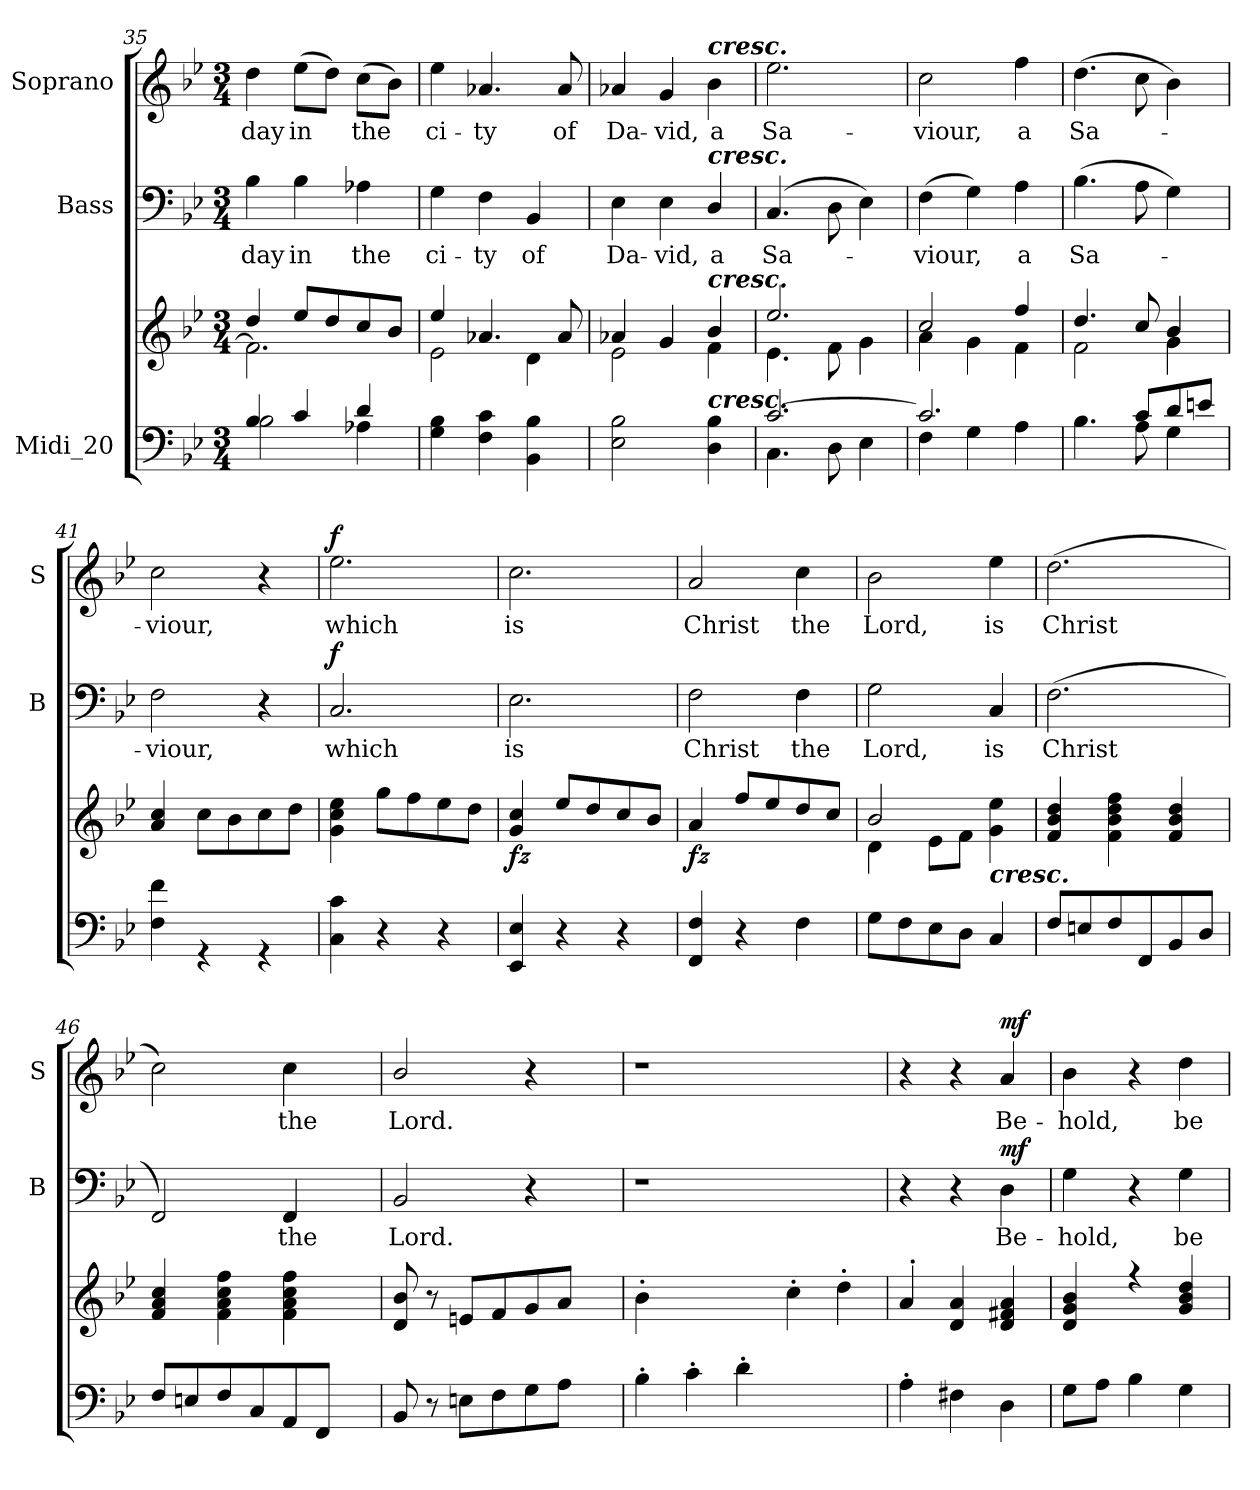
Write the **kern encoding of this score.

**kern	**kern	**dynam	**kern	**text	**dynam	**kern	**text	**dynam
*part3	*part3	*part3	*part2	*part2	*part2	*part1	*part1	*part1
*staff4	*staff3	*staff3/4	*staff2	*staff2	*staff2	*staff1	*staff1	*staff1
*I"Midi_20	*	*	*I"Bass	*	*	*I"Soprano	*	*
*	*	*	*I'B	*	*	*I'S	*	*
*clefF4	*clefG2	*	*clefF4	*	*	*clefG2	*	*
*k[b-e-]	*k[b-e-]	*	*k[b-e-]	*	*	*k[b-e-]	*	*
*B-:	*B-:	*	*B-:	*	*	*B-:	*	*
*M3/4	*M3/4	*	*M3/4	*	*	*M3/4	*	*
=35	=35	=35	=35	=35	=35	=35	=35	=35
*^	*^	*	*	*	*	*	*	*
!	!	!	!	!	!	!LO:LY:b	!	!	!LO:LY:b	!
4B-/	2B-\	4dd/	2.f\]	.	4B-	day	.	4dd	day	.
!	!	!	!	!	!	!LO:LY:b	!	!	!LO:LY:b	!
4c/	.	8ee-/L	.	.	4B-	in	.	(>8ee-L	in	.
.	.	8dd/	.	.	.	.	.	8ddJ)	.	.
!	!	!	!	!	!	!LO:LY:b	!	!	!LO:LY:b	!
4d/	4A-X\	8cc/	.	.	4A-X	the	.	(>8ccL	the	.
.	.	8b-/J	.	.	.	.	.	8b-J)	.	.
!!LO:LB:g=z
=36	=36	=36	=36	=36	=36	=36	=36	=36	=36	=36
!	!	!	!	!	!	!LO:LY:b	!	!	!LO:LY:b	!
2ryy	4G\ 4B-\	4ee-/	2e-\	.	4G	ci-	.	4ee-	ci-	.
!	!	!	!	!	!	!LO:LY:b	!	!	!LO:LY:b	!
.	4F\ 4c\	4.a-X/	.	.	4F	-ty	.	4.a-X	-ty	.
!	!	!	!	!	!	!LO:LY:b	!	!	!	!
8ryy	4BB-\ 4B-\	.	4d\	.	4BB-	of	.	.	.	.
!	!	!	!	!	!	!	!	!	!LO:LY:b	!
8ryy	.	8a-/	.	.	.	.	.	8a-	of	.
=37	=37	=37	=37	=37	=37	=37	=37	=37	=37	=37
!	!	!	!	!	!	!LO:LY:b	!	!	!LO:LY:b	!
2.ryy	2E-\ 2B-\	4a-X/	2e-\	.	4E-	Da-	.	4a-X	Da-	.
!	!	!	!	!	!	!LO:LY:b	!	!	!LO:LY:b	!
.	.	4g/	.	.	4E-	-vid,	.	4g	-vid,	.
!	!	!	!	!	!	!	!	!LO:TX:a:Bi:t=cresc.	!	!
!	!	!	!	!	!LO:TX:a:Bi:t=cresc.	!	!	!	!	!
!	!	!LO:TX:a:Bi:t=cresc.	!	!	!	!	!	!	!	!
!	!LO:TX:a:Bi:t=cresc.	!	!	!	!	!	!	!	!	!
!	!	!	!	!	!	!LO:LY:b	!	!	!LO:LY:b	!
.	4D\ 4B-\	4b-/	4f\	.	4D/	a	.	4b-	a	.
=38	=38	=38	=38	=38	=38	=38	=38	=38	=38	=38
!	!	!	!	!	!	!LO:LY:b	!	!	!LO:LY:b	!
[2.c/	4.C\	2.ee-/	4.e-\	.	(>4.C	Sa-	.	2.ee-	Sa-	.
.	8D\	.	8f\	.	8D	.	.	.	.	.
.	4E-\	.	4g\	.	4E-)	.	.	.	.	.
=39	=39	=39	=39	=39	=39	=39	=39	=39	=39	=39
!	!	!	!	!	!	!LO:LY:b	!	!	!LO:LY:b	!
2.c/]	4F\	2cc/	4a\	.	(>4F	viour,	.	2cc	-viour,	.
.	4G\	.	4g\	.	4G)	.	.	.	.	.
!	!	!	!	!	!	!LO:LY:b	!	!	!LO:LY:b	!
.	4A\	4ff/	4f\	.	4A	a	.	4ff	a	.
=40	=40	=40	=40	=40	=40	=40	=40	=40	=40	=40
!	!	!	!	!	!	!LO:LY:b	!	!	!LO:LY:b	!
4.ryy	4.B-\	4.dd/	2f\	.	(>4.B-	Sa-	.	(>4.dd	Sa-	.
8c/L	8A\	8cc/	.	.	8A	.	.	8cc	.	.
8d/	4G\	4b-/	4g\	.	4G)	.	.	4b-)	.	.
8en/J	.	.	.	.	.	.	.	.	.	.
=41	=41	=41	=41	=41	=41	=41	=41	=41	=41	=41
!	!	!	!	!	!	!LO:LY:b	!	!	!LO:LY:b	!
2.ryy	4F\ 4f\	4a/ 4cc/	4ryy	.	2F	viour,	.	2cc	-viour,	.
.	4r	2ryy	8cc\L	.	.	.	.	.	.	.
.	.	.	8b-\	.	.	.	.	.	.	.
.	4r	.	8cc\	.	4r	.	.	4r	.	.
.	.	.	8dd\J	.	.	.	.	.	.	.
=42	=42	=42	=42	=42	=42	=42	=42	=42	=42	=42
!	!	!	!	!LO:DY:b=2	!	!LO:LY:b	!	!	!LO:LY:b	!
!	!	!	!	!LO:DY:n=1:b	!	!	!LO:DY:b	!	!	!LO:DY:b
2ryy	4C\ 4c\	2.ryy	4g\ 4cc\ 4ee-\	fz fz	2.C	which	f	2.ee-	which	f
.	4r	.	8gg\L	.	.	.	.	.	.	.
.	.	.	8ff\	.	.	.	.	.	.	.
8ryy	4r	.	8ee-\	.	.	.	.	.	.	.
8ryy	.	.	8dd\J	.	.	.	.	.	.	.
*v	*v	*	*	*	*	*	*	*	*	*
!!LO:LB:g=z
=43	=43	=43	=43	=43	=43	=43	=43	=43	=43
!	!	!	!LO:DY:b	!	!LO:LY:b	!	!	!LO:LY:b	!
4EE- 4E-	4g 4cc	2.ryy	fz	2.E-	is	.	2.cc	is	.
4r	8ee-L	.	.	.	.	.	.	.	.
.	8dd	.	.	.	.	.	.	.	.
4r	8cc	.	.	.	.	.	.	.	.
.	8b-J	.	.	.	.	.	.	.	.
=44	=44	=44	=44	=44	=44	=44	=44	=44	=44
!	!	!	!LO:DY:b	!	!LO:LY:b	!	!	!LO:LY:b	!
4FF 4F	4a	2.ryy	fz	2F	Christ	.	2a	Christ	.
4r	8ffL	.	.	.	.	.	.	.	.
.	8ee-	.	.	.	.	.	.	.	.
!	!	!	!	!	!LO:LY:b	!	!	!LO:LY:b	!
4F	8dd	.	.	4F	the	.	4cc	the	.
.	8ccJ	.	.	.	.	.	.	.	.
=45	=45	=45	=45	=45	=45	=45	=45	=45	=45
!	!	!	!	!	!LO:LY:b	!	!	!LO:LY:b	!
8GL	2b-/	4d\	.	2G	Lord,	.	2b-	Lord,	.
8F	.	.	.	.	.	.	.	.	.
8E-	.	8e-\L	.	.	.	.	.	.	.
8DJ	.	8f\J	.	.	.	.	.	.	.
!	!LO:TX:b:Bi:t=cresc.	!	!	!	!	!	!	!	!
!	!	!	!	!	!LO:LY:b	!	!	!LO:LY:b	!
4C	4g 4ee-	4ryy	.	4C	is	.	4ee-	is	.
=46	=46	=46	=46	=46	=46	=46	=46	=46	=46
!	!	!	!	!	!LO:LY:b	!	!	!LO:LY:b	!
8FL	4f 4b- 4dd	8ryy	.	(<2.F	Christ	.	(>2.dd	Christ	.
8En	.	2ryy	.	.	.	.	.	.	.
8F	4f 4b- 4dd 4ff	.	.	.	.	.	.	.	.
8FF	.	.	.	.	.	.	.	.	.
8BB-	4f 4b- 4dd	.	.	.	.	.	.	.	.
8DJ	.	8ryy	.	.	.	.	.	.	.
=46A	=46A	=46A	=46A	=46A	=46A	=46A	=46A	=46A	=46A
8FL	4f 4a 4cc	2ryy	.	2FF)	.	.	2cc)	.	.
8En	.	.	.	.	.	.	.	.	.
8F	4f 4a 4cc 4ff	.	.	.	.	.	.	.	.
8C	.	.	.	.	.	.	.	.	.
!	!	!	!	!	!LO:LY:b	!	!	!LO:LY:b	!
8AA	4f 4a 4cc 4ff	8ryy	.	4FF	the	.	4cc	the	.
8FFJ	.	8ryy	.	.	.	.	.	.	.
8ryy	8ryy	8ryy	.	8ryy	.	.	8ryy	.	.
=47A	=47A	=47A	=47A	=47A	=47A	=47A	=47A	=47A	=47A
!	!	!	!	!	!LO:LY:b	!	!	!LO:LY:b	!
8BB-	8d 8b-	2ryy	.	2BB-/	Lord.	.	2b-/	Lord.	.
8r	8r	.	.	.	.	.	.	.	.
8EnL	8enL	.	.	.	.	.	.	.	.
8F	8f	.	.	.	.	.	.	.	.
8G	8g	8ryy	.	4r	.	.	4r	.	.
8AJ	8aJ	4ryy	.	.	.	.	.	.	.
8ryy	8ryy	.	.	8ryy	.	.	8ryy	.	.
*	*v	*v	*	*	*	*	*	*	*
=48A	=48A	=48A	=48A	=48A	=48A	=48A	=48A	=48A
!	!	!	!LO:N:vis=1	!	!	!LO:N:vis=1	!	!
4B-'	4b-'\	.	2.r	.	.	2.r	.	.
4c'	2ryy	.	.	.	.	.	.	.
4d'	.	.	.	.	.	.	.	.
2ryy	4cc'\	.	2ryy	.	.	2ryy	.	.
.	4dd'\	.	.	.	.	.	.	.
!!LO:LB:g=z
=49	=49	=49	=49	=49	=49	=49	=49	=49
*	*^	*	*	*	*	*	*	*
4A'	4a'	2.ryy	.	4r	.	.	4r	.	.
4F#X	4d 4a	.	.	4r	.	.	4r	.	.
!	!	!	!	!	!LO:LY:b	!LO:DY:b	!	!LO:LY:b	!LO:DY:b
4D	4d 4f#X 4a	.	.	4D	Be-	mf	4a	Be-	mf
=50	=50	=50	=50	=50	=50	=50	=50	=50	=50
!	!	!	!	!	!LO:LY:b	!	!	!LO:LY:b	!
8GL	4d 4g 4b-	2.ryy	.	4G	-hold,	.	4b-	-hold,	.
8AJ	.	.	.	.	.	.	.	.	.
4B-	4r	.	.	4r	.	.	4r	.	.
!	!	!	!	!	!LO:LY:b	!	!	!LO:LY:b	!
4G	4g 4b- 4dd	.	.	4G	be-	.	4dd	be-	.
*	*v	*v	*	*	*	*	*	*	*
=	=	=	=	=	=	=	=	=
*-	*-	*-	*-	*-	*-	*-	*-	*-
